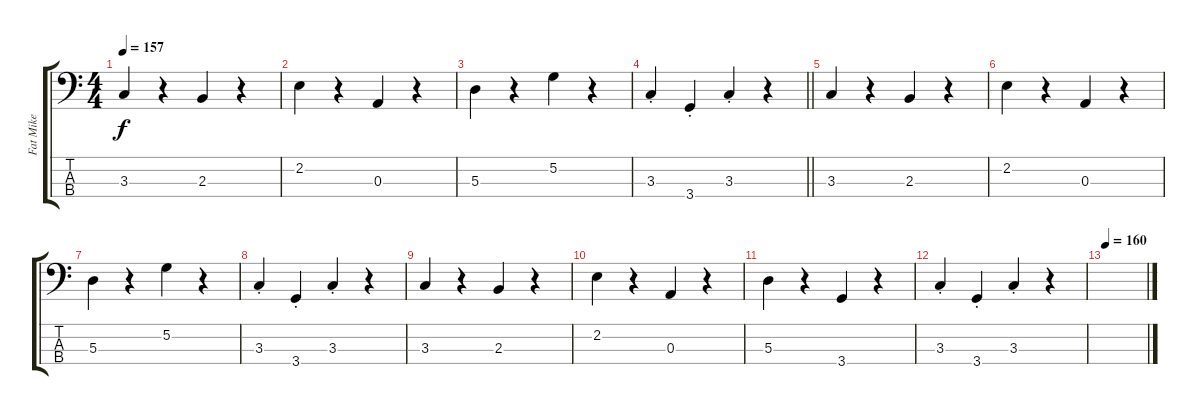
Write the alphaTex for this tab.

\track ("Fat Mike" "Fat Mike") {instrument electricbassfinger}
\staff {score tabs}
\tuning (G2 D2 A1 E1) {hide}
\ts (4 4)
\tempo 157
\clef f4
\ks c
3.3.4{dy f} r.4 2.3.4 r.4 |
2.2.4 r.4 0.3.4 r.4 |
5.3.4 r.4 5.2.4 r.4 |
\barLineRight lightlight
3.3{st}.4 3.4{st}.4 3.3{st}.4 r.4 |
\section ("" "")
3.3.4 r.4 2.3.4 r.4 |
2.2.4 r.4 0.3.4 r.4 |
5.3.4 r.4 5.2.4 r.4 |
3.3{st}.4 3.4{st}.4 3.3{st}.4 r.4 |
3.3.4 r.4 2.3.4 r.4 |
2.2.4 r.4 0.3.4 r.4 |
5.3.4 r.4 3.4.4 r.4 |
3.3{st}.4 3.4{st}.4 3.3{st}.4 r.4 |
\tempo 160
